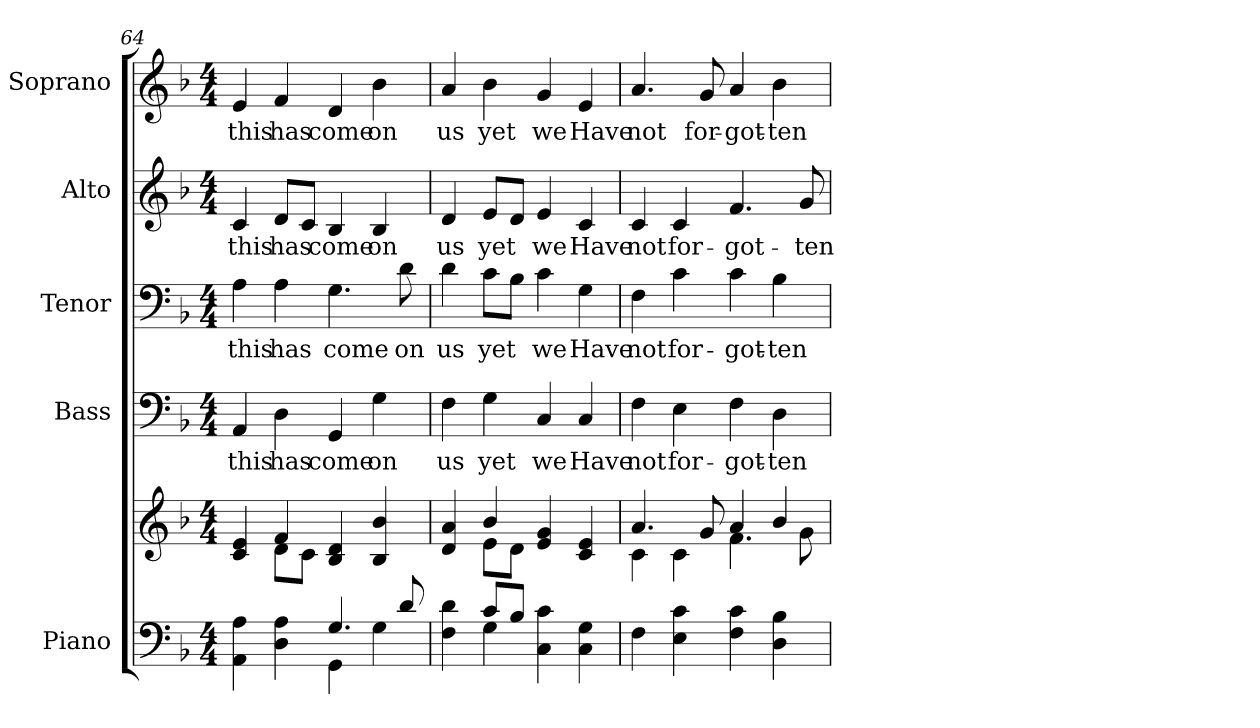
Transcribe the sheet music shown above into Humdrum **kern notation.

**kern	**kern	**kern	**text	**kern	**text	**kern	**text	**kern	**text
*part5	*part5	*part4	*part4	*part3	*part3	*part2	*part2	*part1	*part1
*staff6	*staff5	*staff4	*staff4	*staff3	*staff3	*staff2	*staff2	*staff1	*staff1
*I"Piano	*	*I"Bass	*	*I"Tenor	*	*I"Alto	*	*I"Soprano	*
*I'Pno.	*	*I'B.	*	*I'T.	*	*I'A.	*	*I'S.	*
!!LO:PB:g=z
*clefF4	*clefG2	*clefF4	*	*clefF4	*	*clefG2	*	*clefG2	*
*k[b-]	*k[b-]	*k[b-]	*	*k[b-]	*	*k[b-]	*	*k[b-]	*
*F:	*F:	*F:	*	*F:	*	*F:	*	*F:	*
*M4/4	*M4/4	*M4/4	*	*M4/4	*	*M4/4	*	*M4/4	*
=64	=64	=64	=64	=64	=64	=64	=64	=64	=64
*^	*^	*	*	*	*	*	*	*	*
!	!	!	!	!	!LO:LY:b:color=#000000	!	!	!	!	!	!
!	!	!	!	!	!	!	!LO:LY:b:color=#000000	!	!	!	!
!	!	!	!	!	!	!	!	!	!LO:LY:b:color=#000000	!	!
!	!	!	!	!	!	!	!	!	!	!	!LO:LY:b:color=#000000
4AAi\ 4Ai	2ryy	4ci/ 4ei	4ryy	4AAi/	this	4Ai\	this	4ci/	this	4ei/	this
!	!	!	!	!	!LO:LY:b:color=#000000	!	!	!	!	!	!
!	!	!	!	!	!	!	!LO:LY:b:color=#000000	!	!	!	!
!	!	!	!	!	!	!	!	!	!LO:LY:b:color=#000000	!	!
!	!	!	!	!	!	!	!	!	!	!	!LO:LY:b:color=#000000
4Di\ 4Ai	.	4fi/	8di\L	4Di\	has	4Ai\	has	8di/L	has	4fi/	has
.	.	.	8ci\J	.	.	.	.	8ci/J	.	.	.
!	!	!	!	!	!LO:LY:b:color=#000000	!	!	!	!	!	!
!	!	!	!	!	!	!	!LO:LY:b:color=#000000	!	!	!	!
!	!	!	!	!	!	!	!	!	!LO:LY:b:color=#000000	!	!
!	!	!	!	!	!	!	!	!	!	!	!LO:LY:b:color=#000000
4.Gi/	4GGi\	4B-i/ 4di	2ryy	4GGi/	come	4.Gi\	come	4B-i/	come	4di/	come
!	!	!	!	!	!LO:LY:b:color=#000000	!	!	!	!	!	!
!	!	!	!	!	!	!	!	!	!LO:LY:b:color=#000000	!	!
!	!	!	!	!	!	!	!	!	!	!	!LO:LY:b:color=#000000
.	4Gi\	4B-i/ 4b-i	.	4Gi\	on	.	.	4B-i/	on	4b-i\	on
!	!	!	!	!	!	!	!LO:LY:b:color=#000000	!	!	!	!
8di/	.	.	.	.	.	8di\	on	.	.	.	.
=65	=65	=65	=65	=65	=65	=65	=65	=65	=65	=65	=65
!	!	!	!	!	!LO:LY:b:color=#000000	!	!	!	!	!	!
!	!	!	!	!	!	!	!LO:LY:b:color=#000000	!	!	!	!
!	!	!	!	!	!	!	!	!	!LO:LY:b:color=#000000	!	!
!	!	!	!	!	!	!	!	!	!	!	!LO:LY:b:color=#000000
4Fi\ 4di	4ryy	4di/ 4ai	4ryy	4Fi\	us	4di\	us	4di/	us	4ai/	us
!	!	!	!	!	!LO:LY:b:color=#000000	!	!	!	!	!	!
!	!	!	!	!	!	!	!LO:LY:b:color=#000000	!	!	!	!
!	!	!	!	!	!	!	!	!	!LO:LY:b:color=#000000	!	!
!	!	!	!	!	!	!	!	!	!	!	!LO:LY:b:color=#000000
8ci/L	4Gi\	4b-i/	8ei\L	4Gi\	yet	8ci\L	yet	8ei/L	yet	4b-i\	yet
8B-i/J	.	.	8di\J	.	.	8B-i\J	.	8di/J	.	.	.
!	!	!	!	!	!LO:LY:b:color=#000000	!	!	!	!	!	!
!	!	!	!	!	!	!	!LO:LY:b:color=#000000	!	!	!	!
!	!	!	!	!	!	!	!	!	!LO:LY:b:color=#000000	!	!
!	!	!	!	!	!	!	!	!	!	!	!LO:LY:b:color=#000000
4Ci\ 4ci	2ryy	4ei/ 4gi	2ryy	4Ci/	we	4ci\	we	4ei/	we	4gi/	we
!	!	!	!	!	!LO:LY:b:color=#000000	!	!	!	!	!	!
!	!	!	!	!	!	!	!LO:LY:b:color=#000000	!	!	!	!
!	!	!	!	!	!	!	!	!	!LO:LY:b:color=#000000	!	!
!	!	!	!	!	!	!	!	!	!	!	!LO:LY:b:color=#000000
4Ci\ 4Gi	.	4ci/ 4ei	.	4Ci/	Have	4Gi\	Have	4ci/	Have	4ei/	Have
*v	*v	*	*	*	*	*	*	*	*	*	*
=66	=66	=66	=66	=66	=66	=66	=66	=66	=66	=66
!	!	!	!	!LO:LY:b:color=#000000	!	!	!	!	!	!
!	!	!	!	!	!	!LO:LY:b:color=#000000	!	!	!	!
!	!	!	!	!	!	!	!	!LO:LY:b:color=#000000	!	!
!	!	!	!	!	!	!	!	!	!	!LO:LY:b:color=#000000
4Fi\	4.ai/	4ci\	4Fi\	not	4Fi\	not	4ci/	not	4.ai/	not
!	!	!	!	!LO:LY:b:color=#000000	!	!	!	!	!	!
!	!	!	!	!	!	!LO:LY:b:color=#000000	!	!	!	!
!	!	!	!	!	!	!	!	!LO:LY:b:color=#000000	!	!
4Ei\ 4ci	.	4ci\	4Ei\	for-	4ci\	for-	4ci/	for-	.	.
!	!	!	!	!	!	!	!	!	!	!LO:LY:b:color=#000000
.	8gi/	.	.	.	.	.	.	.	8gi/	for-
!	!	!	!	!LO:LY:b:color=#000000	!	!	!	!	!	!
!	!	!	!	!	!	!LO:LY:b:color=#000000	!	!	!	!
!	!	!	!	!	!	!	!	!LO:LY:b:color=#000000	!	!
!	!	!	!	!	!	!	!	!	!	!LO:LY:b:color=#000000
4Fi\ 4ci	4ai/	4.fi\	4Fi\	-got-	4ci\	-got-	4.fi/	-got-	4ai/	-got-
!	!	!	!	!LO:LY:b:color=#000000	!	!	!	!	!	!
!	!	!	!	!	!	!LO:LY:b:color=#000000	!	!	!	!
!	!	!	!	!	!	!	!	!	!	!LO:LY:b:color=#000000
4Di\ 4B-i	4b-i/	.	4Di\	-ten	4B-i\	-ten	.	.	4b-i\	-ten
!	!	!	!	!	!	!	!	!LO:LY:b:color=#000000	!	!
.	.	8gi\	.	.	.	.	8gi/	-ten	.	.
*	*v	*v	*	*	*	*	*	*	*	*
=	=	=	=	=	=	=	=	=	=
*-	*-	*-	*-	*-	*-	*-	*-	*-	*-
